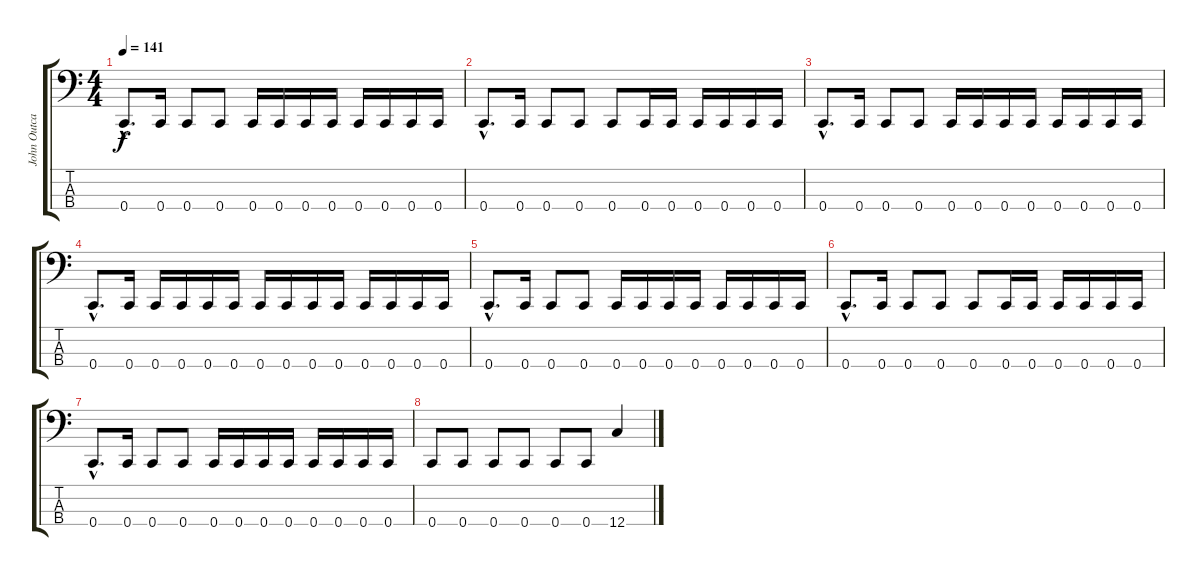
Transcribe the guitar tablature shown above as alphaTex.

\track ("John Outcalt (Bass)" "John Outca") {instrument electricbasspick}
\staff {score tabs}
\tuning (F2 C2 G1 C1) {hide}
\ts (4 4)
\tempo 141
\clef f4
\ks c
0.4{hac}.8{d dy f} 0.4.16 0.4.8 0.4.8 0.4.16 0.4.16 0.4.16 0.4.16 0.4.16 0.4.16 0.4.16 0.4.16 |
0.4{hac}.8{d} 0.4.16 0.4.8 0.4.8 0.4.8 0.4.16 0.4.16 0.4.16 0.4.16 0.4.16 0.4.16 |
0.4{hac}.8{d} 0.4.16 0.4.8 0.4.8 0.4.16 0.4.16 0.4.16 0.4.16 0.4.16 0.4.16 0.4.16 0.4.16 |
0.4{hac}.8{d} 0.4.16 0.4.16 0.4.16 0.4.16 0.4.16 0.4.16 0.4.16 0.4.16 0.4.16 0.4.16 0.4.16 0.4.16 0.4.16 |
0.4{hac}.8{d} 0.4.16 0.4.8 0.4.8 0.4.16 0.4.16 0.4.16 0.4.16 0.4.16 0.4.16 0.4.16 0.4.16 |
0.4{hac}.8{d} 0.4.16 0.4.8 0.4.8 0.4.8 0.4.16 0.4.16 0.4.16 0.4.16 0.4.16 0.4.16 |
0.4{hac}.8{d} 0.4.16 0.4.8 0.4.8 0.4.16 0.4.16 0.4.16 0.4.16 0.4.16 0.4.16 0.4.16 0.4.16 |
0.4.8 0.4.8 0.4.8 0.4.8 0.4.8 0.4.8 12.4.4
